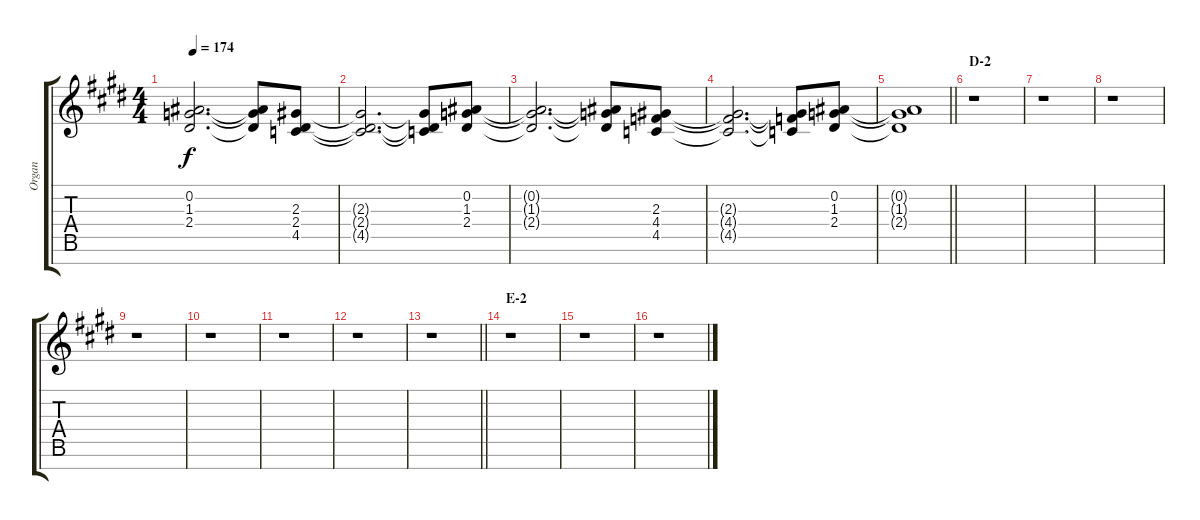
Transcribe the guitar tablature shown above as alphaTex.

\track ("Organ" "Organ") {instrument rockorgan}
\staff {score tabs}
\tuning (Eb5 Bb4 Gb4 Db4 Ab3 Eb3 Bb2) {hide}
\ts (4 4)
\tempo 174
\clef g2
\ks e
(0.2{t} 1.3{t} 2.4{t}).2{d dy f} (0.2{t} 1.3{t} 2.4{t}).8 (2.3 2.4 4.5).8 |
(2.3{t} 2.4{t} 4.5{t}).2{d} (2.3{t} 2.4{t} 4.5{t}).8 (0.2 1.3 2.4).8 |
(0.2{t} 1.3{t} 2.4{t}).2{d} (0.2{t} 1.3{t} 2.4{t}).8 (2.3 4.4 4.5).8 |
(2.3{t} 4.4{t} 4.5{t}).2{d} (2.3{t} 4.4{t} 4.5{t}).8 (0.2 1.3 2.4).8 |
\barLineRight lightlight
(0.2{t} 1.3{t} 2.4{t}).1 |
\section ("" "D-2")
r.1 |
r.1 |
r.1 |
r.1 |
r.1 |
r.1 |
r.1 |
\barLineRight lightlight
r.1 |
\section ("" "E-2")
r.1 |
r.1 |
r.1
